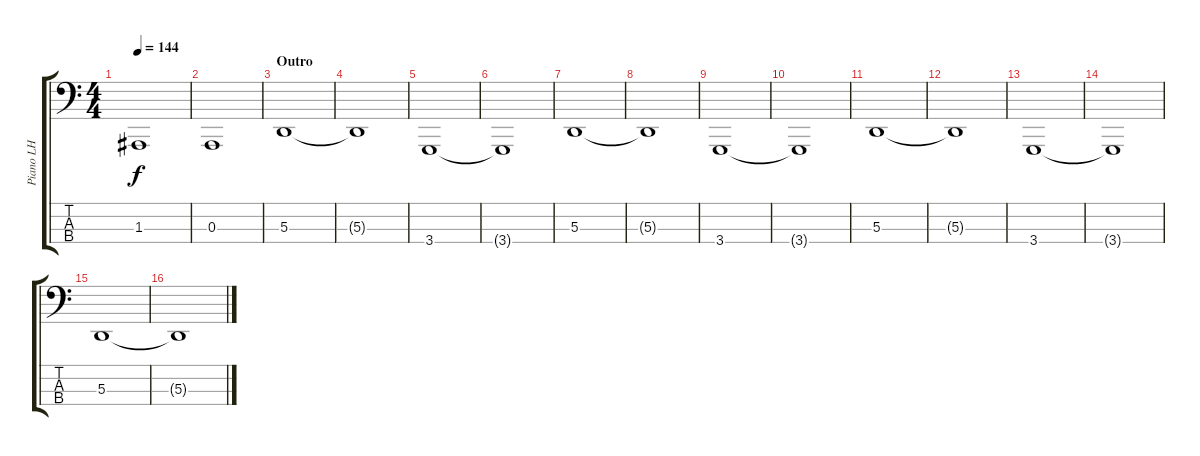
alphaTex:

\track ("Piano LH" "Piano LH") {instrument brightacousticpiano}
\staff {score tabs}
\tuning (G2 D2 A1 E1) {hide}
\ts (4 4)
\tempo 144
\clef f4
\ks c
1.3.1{dy f} |
0.3.1 |
\section ("" "Outro")
5.3.1 |
5.3{t}.1 |
3.4.1 |
3.4{t}.1 |
5.3.1 |
5.3{t}.1 |
3.4.1 |
3.4{t}.1 |
5.3.1 |
5.3{t}.1 |
3.4.1 |
3.4{t}.1 |
5.3.1 |
5.3{t}.1
